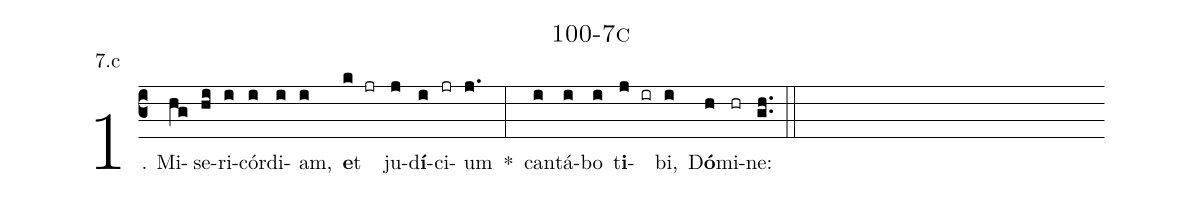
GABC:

name: 100-7c;
annotation: 7.c;
%%
(c3)1. Mi(hg)se(hi)ri(i)cór(i)di(i)am,(i) <b>e</b>t(k jr) ju(j)d<b>í</b>(i)ci(jr)um(j.) *(:) can(i)tá(i)bo(i) t<b>i</b>(j ir)bi,(i) D<b>ó</b>(h)mi(hr)ne:(gh..) (::)
